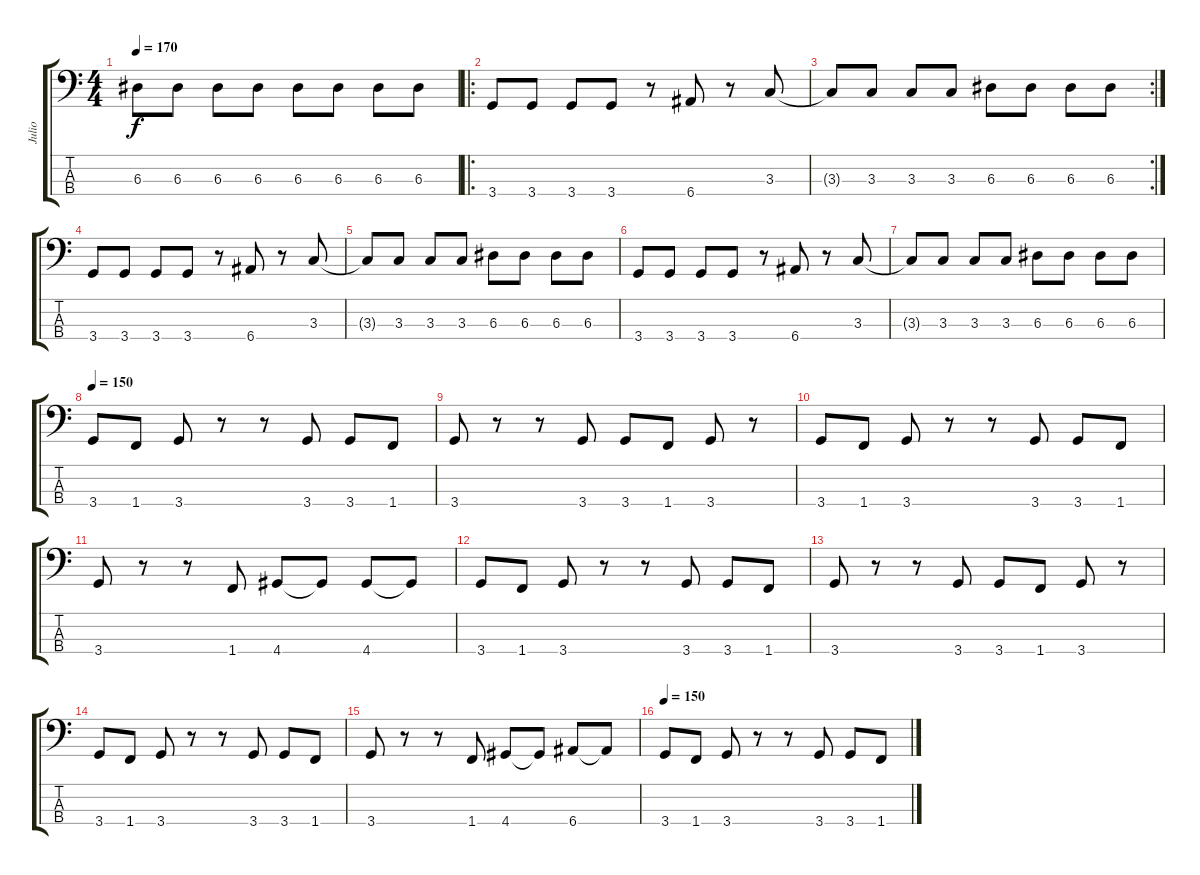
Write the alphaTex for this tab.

\track ("Julio" "Julio") {instrument electricbassfinger}
\staff {score tabs}
\tuning (G2 D2 A1 E1) {hide}
\ts (4 4)
\tempo 170
\clef f4
\ks c
6.3.8{dy f} 6.3.8 6.3.8 6.3.8 6.3.8 6.3.8 6.3.8 6.3.8 |
\ro
3.4.8 3.4.8 3.4.8 3.4.8 r.8 6.4.8 r.8 3.3.8 |
\rc 2
3.3{t}.8 3.3.8 3.3.8 3.3.8 6.3.8 6.3.8 6.3.8 6.3.8 |
3.4.8 3.4.8 3.4.8 3.4.8 r.8 6.4.8 r.8 3.3.8 |
3.3{t}.8 3.3.8 3.3.8 3.3.8 6.3.8 6.3.8 6.3.8 6.3.8 |
3.4.8 3.4.8 3.4.8 3.4.8 r.8 6.4.8 r.8 3.3.8 |
3.3{t}.8 3.3.8 3.3.8 3.3.8 6.3.8 6.3.8 6.3.8 6.3.8 |
\tempo 150
3.4.8 1.4.8 3.4.8 r.8 r.8 3.4.8 3.4.8 1.4.8 |
3.4.8 r.8 r.8 3.4.8 3.4.8 1.4.8 3.4.8 r.8 |
3.4.8 1.4.8 3.4.8 r.8 r.8 3.4.8 3.4.8 1.4.8 |
3.4.8 r.8 r.8 1.4.8 4.4.8 4.4{t}.8 4.4.8 4.4{t}.8 |
3.4.8 1.4.8 3.4.8 r.8 r.8 3.4.8 3.4.8 1.4.8 |
3.4.8 r.8 r.8 3.4.8 3.4.8 1.4.8 3.4.8 r.8 |
3.4.8 1.4.8 3.4.8 r.8 r.8 3.4.8 3.4.8 1.4.8 |
3.4.8 r.8 r.8 1.4.8 4.4.8 4.4{t}.8 6.4.8 6.4{t}.8 |
\tempo 150
3.4.8 1.4.8 3.4.8 r.8 r.8 3.4.8 3.4.8 1.4.8
